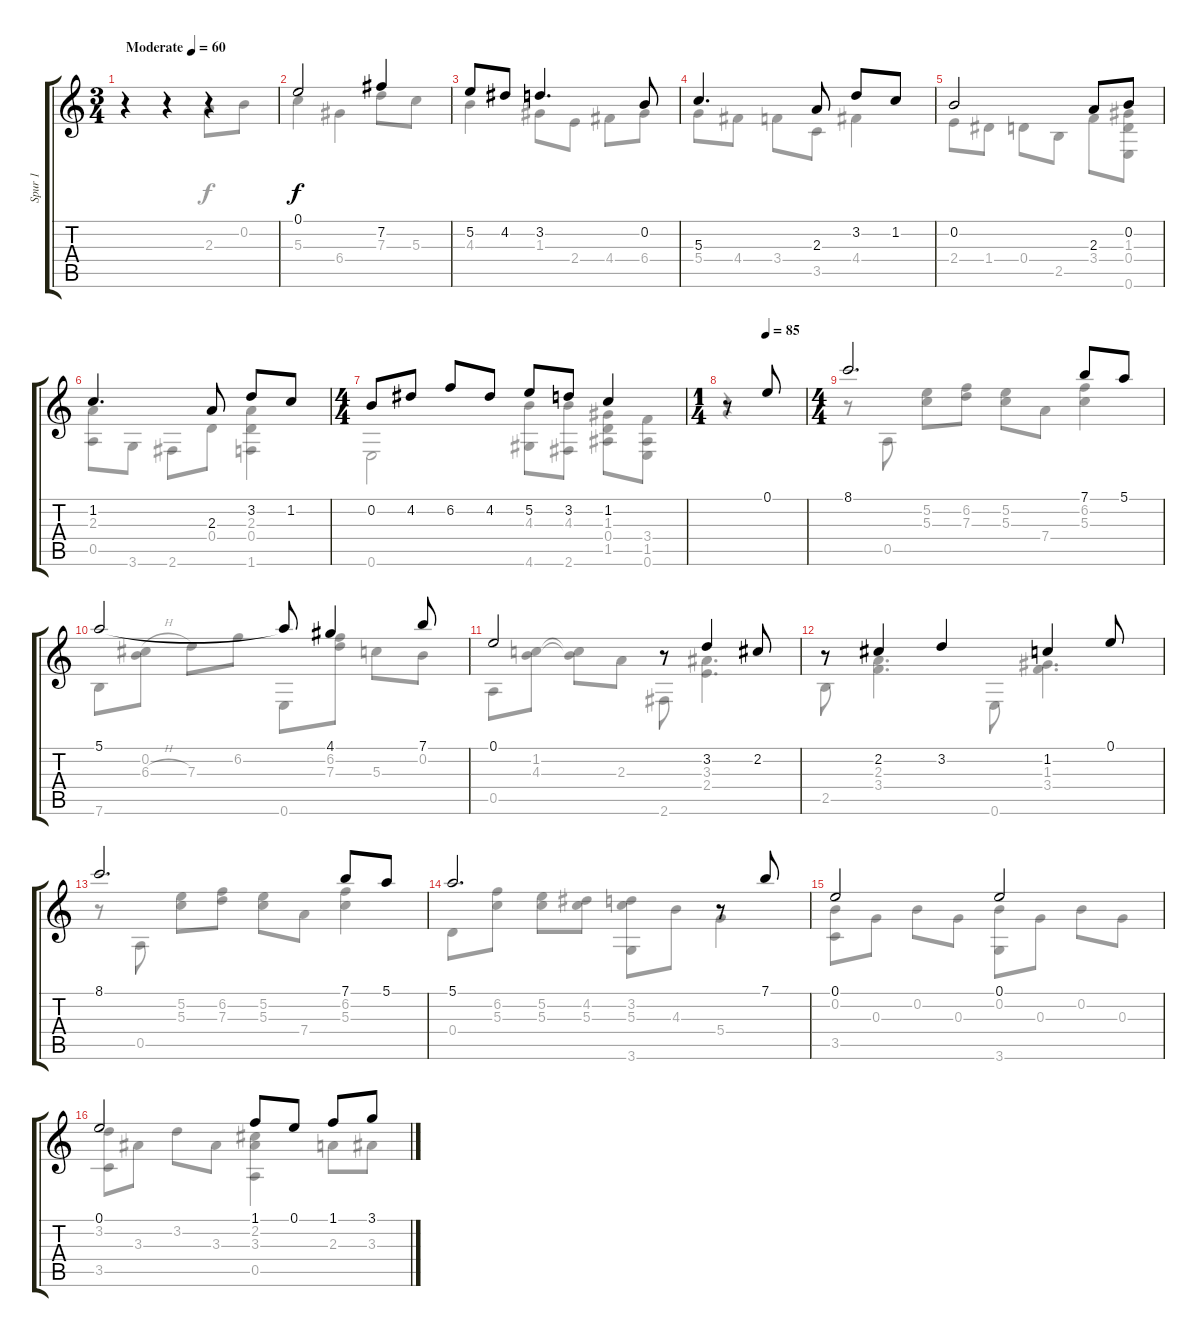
\track ("Spur 1" "Spur 1") {instrument acousticguitarnylon}
\staff {score tabs}
\tuning (E4 B3 G3 D3 A2 E2) {hide}
\voice
\ts (3 4)
\tempo (60 "Moderate")
\clef g2
\ks c
r.4{dy f instrument acousticguitarnylon} r.4 r.4 |
0.1.2 7.2.4 |
5.2.8 4.2.8 3.2.4{d} 0.2.8 |
5.3.4{d} 2.3.8 3.2.8 1.2.8 |
0.2.2 2.3.8 0.2.8 |
1.2.4{d} 2.3.8 3.2.8 1.2.8 |
\ts (4 4)
0.2.8 4.2.8 6.2.8 4.2.8 5.2.8 3.2.8 1.2.4 |
\ts (1 4)
\tempo (85 0.5)
r.8 0.1.8 |
\ts (4 4)
8.1.2{d} 7.1.8 5.1.8 |
5.1.2 5.1{t}.8 4.1.4 7.1.8 |
0.1.2 r.8 3.2.4 2.2.8 |
r.8 2.2.4 3.2.4 1.2.4 0.1.8 |
8.1.2{d} 7.1.8 5.1.8 |
5.1.2{d} r.8 7.1.8 |
0.1.2 0.1.2 |
0.1.2 1.1.8 0.1.8 1.1.8 3.1.8
\voice
\clef g2
\ottava regular
\simile none
\ks c
r.4{dy f} r.4 2.3.8 0.2.8 |
5.3.4 6.4.4 7.3.8 5.3.8 |
4.3.4 1.3.8 2.4.8 4.4.8 6.4.8 |
5.4.8 4.4.8 3.4.8 3.5.8 4.4.4 |
2.4.8 1.4.8 0.4.8 2.5.8 3.4.8 (1.3 0.4 0.6).8 |
(2.3 0.5).8 3.6.8 2.6.8 0.4.8 (2.3 0.4 1.6).4 |
0.6.2 (4.3 4.6).8 (4.3 2.6).8 (1.3 0.4 1.5).8 (3.4 1.5 0.6).8 |
r.4 |
r.8 0.5.8 (5.2 5.3).8 (6.2 7.3).8 (5.2 5.3).8 7.4.8 (6.2 5.3).4 |
7.6.8 (0.2 6.3{h}).8 7.3.8 6.2.8 0.6.8 (6.2 7.3).8 5.3.8 0.2.8 |
0.5.8 (1.2 4.3).8 (1.2{t} 4.3{t}).8 2.3.8 2.6.8 (3.3 2.4).4{d} |
2.5.8 (2.3 3.4).4{d} 0.6.8 (1.3 3.4).4{d} |
r.8 0.5.8 (5.2 5.3).8 (6.2 7.3).8 (5.2 5.3).8 7.4.8 (6.2 5.3).4 |
0.4.8 (6.2 5.3).8 (5.2 5.3).8 (4.2 5.3).8 (3.2 5.3 3.6).8 4.3.8 5.4.4 |
(0.2 3.5).8 0.3.8 0.2.8 0.3.8 (0.2 3.6).8 0.3.8 0.2.8 0.3.8 |
(3.2 3.5).8 3.3.8 3.2.8 3.3.8 (2.2 3.3 0.5).4 2.3.8 3.3.8
